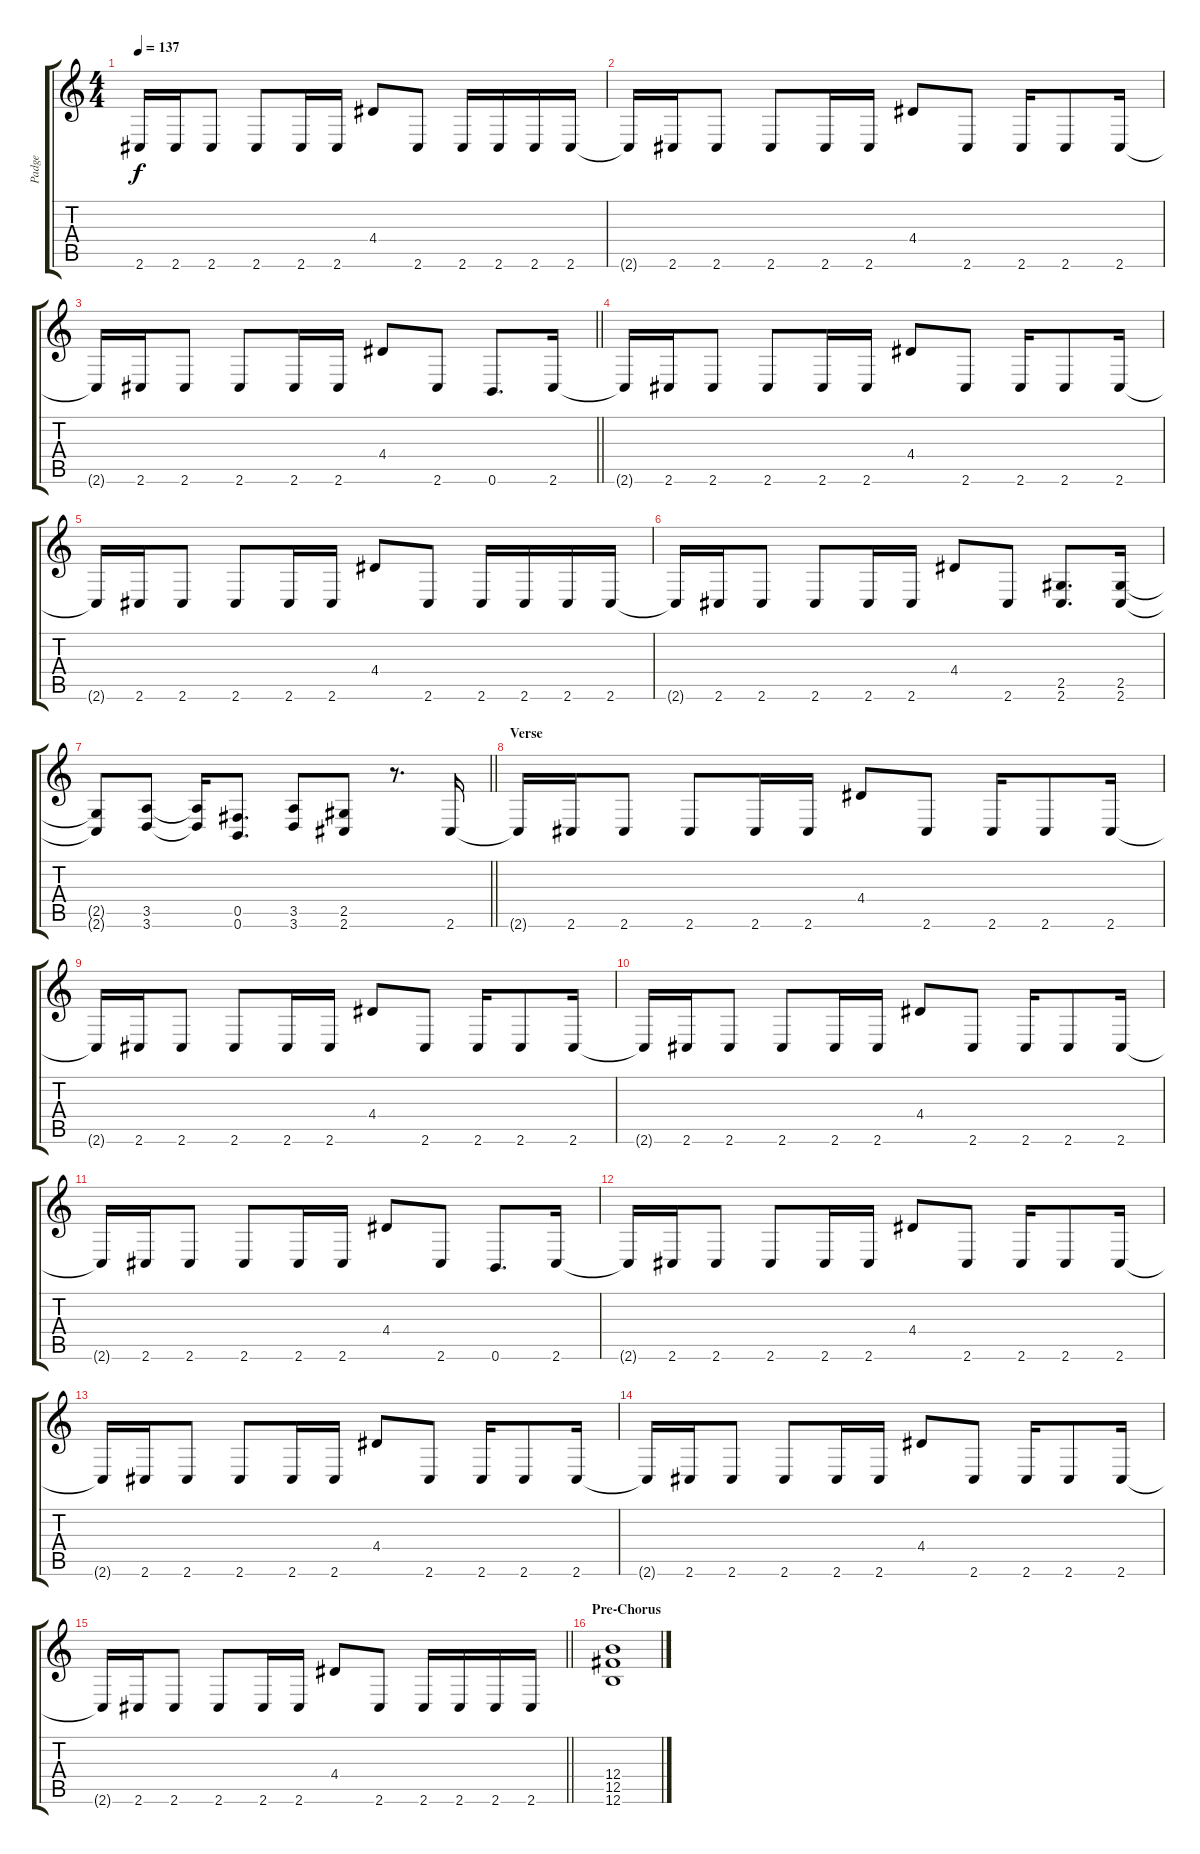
\track ("Padge" "Padge") {instrument distortionguitar}
\staff {score tabs}
\tuning (Db4 Ab3 E3 B2 Gb2 B1) {hide}
\ts (4 4)
\tempo 137
\clef g2
\ks c
2.6{t}.16{dy f} 2.6.16 2.6.8 2.6.8 2.6.16 2.6.16 4.4.8 2.6.8 2.6.16 2.6.16 2.6.16 2.6.16 |
2.6{t}.16 2.6.16 2.6.8 2.6.8 2.6.16 2.6.16 4.4.8 2.6.8 2.6.16 2.6.8 2.6.16 |
\barLineRight lightlight
2.6{t}.16 2.6.16 2.6.8 2.6.8 2.6.16 2.6.16 4.4.8 2.6.8 0.6.8{d} 2.6.16 |
2.6{t}.16 2.6.16 2.6.8 2.6.8 2.6.16 2.6.16 4.4.8 2.6.8 2.6.16 2.6.8 2.6.16 |
2.6{t}.16 2.6.16 2.6.8 2.6.8 2.6.16 2.6.16 4.4.8 2.6.8 2.6.16 2.6.16 2.6.16 2.6.16 |
2.6{t}.16 2.6.16 2.6.8 2.6.8 2.6.16 2.6.16 4.4.8 2.6.8 (2.5 2.6).8{d} (2.5 2.6).16 |
\barLineRight lightlight
(2.5{t} 2.6{t}).8 (3.5 3.6).8 (3.5{t} 3.6{t}).16 (0.5 0.6).8{d} (3.5 3.6).8 (2.5 2.6).8 r.8{d} 2.6.16 |
\section ("" "Verse")
2.6{t}.16 2.6.16 2.6.8 2.6.8 2.6.16 2.6.16 4.4.8 2.6.8 2.6.16 2.6.8 2.6.16 |
2.6{t}.16 2.6.16 2.6.8 2.6.8 2.6.16 2.6.16 4.4.8 2.6.8 2.6.16 2.6.8 2.6.16 |
2.6{t}.16 2.6.16 2.6.8 2.6.8 2.6.16 2.6.16 4.4.8 2.6.8 2.6.16 2.6.8 2.6.16 |
2.6{t}.16 2.6.16 2.6.8 2.6.8 2.6.16 2.6.16 4.4.8 2.6.8 0.6.8{d} 2.6.16 |
2.6{t}.16 2.6.16 2.6.8 2.6.8 2.6.16 2.6.16 4.4.8 2.6.8 2.6.16 2.6.8 2.6.16 |
2.6{t}.16 2.6.16 2.6.8 2.6.8 2.6.16 2.6.16 4.4.8 2.6.8 2.6.16 2.6.8 2.6.16 |
2.6{t}.16 2.6.16 2.6.8 2.6.8 2.6.16 2.6.16 4.4.8 2.6.8 2.6.16 2.6.8 2.6.16 |
\barLineRight lightlight
2.6{t}.16 2.6.16 2.6.8 2.6.8 2.6.16 2.6.16 4.4.8 2.6.8 2.6.16 2.6.16 2.6.16 2.6.16 |
\section ("" "Pre-Chorus")
(12.4 12.5 12.6).1
